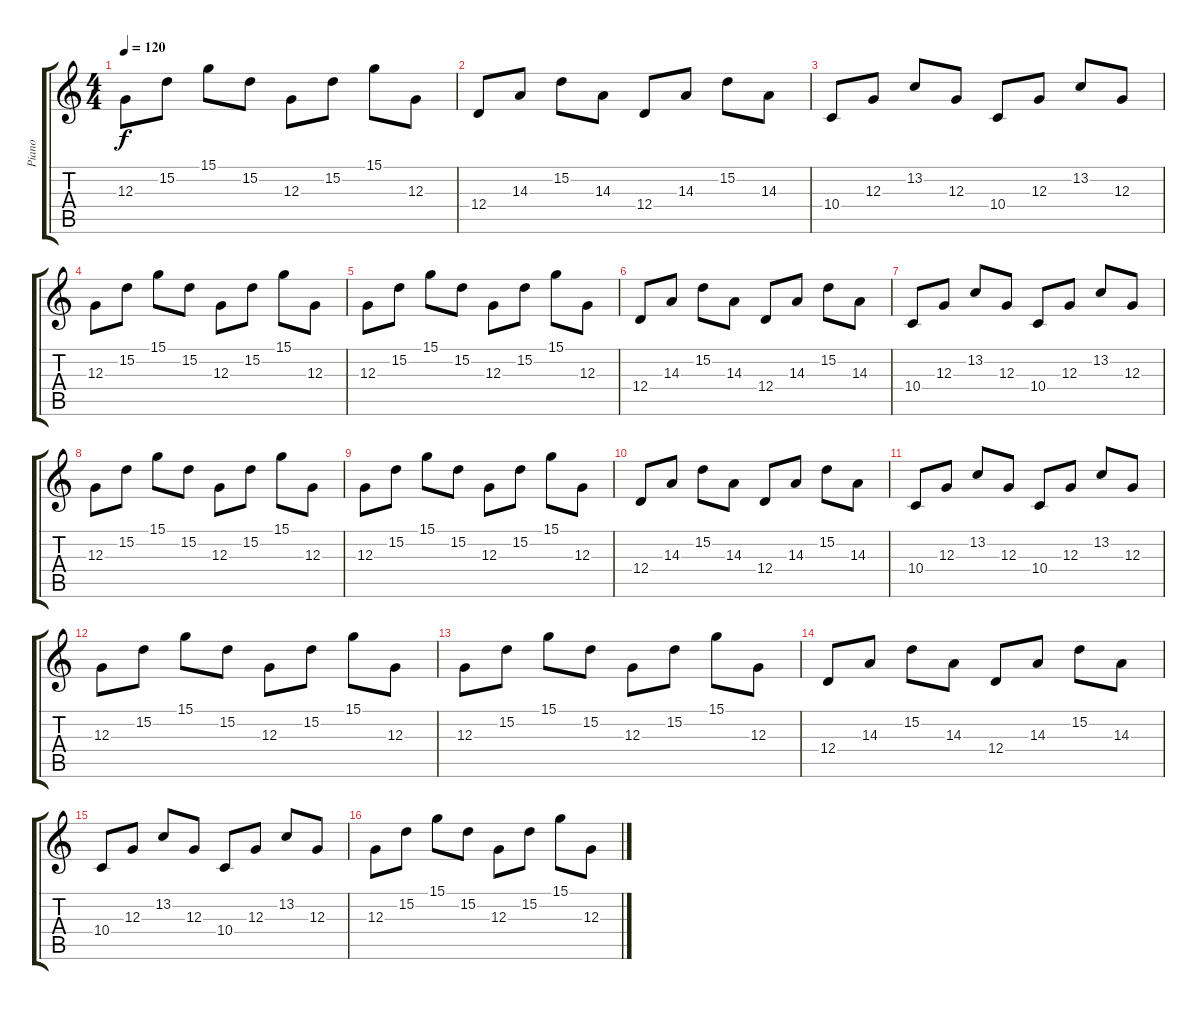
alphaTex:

\track ("Piano" "Piano") {instrument electricgrandpiano}
\staff {score tabs}
\tuning (E4 B3 G3 D3 A2 E2) {hide}
\ts (4 4)
\tempo 120
\clef g2
\ks c
12.3.8{dy f} 15.2.8 15.1.8 15.2.8 12.3.8 15.2.8 15.1.8 12.3.8 |
12.4.8 14.3.8 15.2.8 14.3.8 12.4.8 14.3.8 15.2.8 14.3.8 |
10.4.8 12.3.8 13.2.8 12.3.8 10.4.8 12.3.8 13.2.8 12.3.8 |
12.3.8 15.2.8 15.1.8 15.2.8 12.3.8 15.2.8 15.1.8 12.3.8 |
12.3.8 15.2.8 15.1.8 15.2.8 12.3.8 15.2.8 15.1.8 12.3.8 |
12.4.8 14.3.8 15.2.8 14.3.8 12.4.8 14.3.8 15.2.8 14.3.8 |
10.4.8 12.3.8 13.2.8 12.3.8 10.4.8 12.3.8 13.2.8 12.3.8 |
12.3.8 15.2.8 15.1.8 15.2.8 12.3.8 15.2.8 15.1.8 12.3.8 |
12.3.8 15.2.8 15.1.8 15.2.8 12.3.8 15.2.8 15.1.8 12.3.8 |
12.4.8 14.3.8 15.2.8 14.3.8 12.4.8 14.3.8 15.2.8 14.3.8 |
10.4.8 12.3.8 13.2.8 12.3.8 10.4.8 12.3.8 13.2.8 12.3.8 |
12.3.8 15.2.8 15.1.8 15.2.8 12.3.8 15.2.8 15.1.8 12.3.8 |
12.3.8 15.2.8 15.1.8 15.2.8 12.3.8 15.2.8 15.1.8 12.3.8 |
12.4.8 14.3.8 15.2.8 14.3.8 12.4.8 14.3.8 15.2.8 14.3.8 |
10.4.8 12.3.8 13.2.8 12.3.8 10.4.8 12.3.8 13.2.8 12.3.8 |
12.3.8 15.2.8 15.1.8 15.2.8 12.3.8 15.2.8 15.1.8 12.3.8
